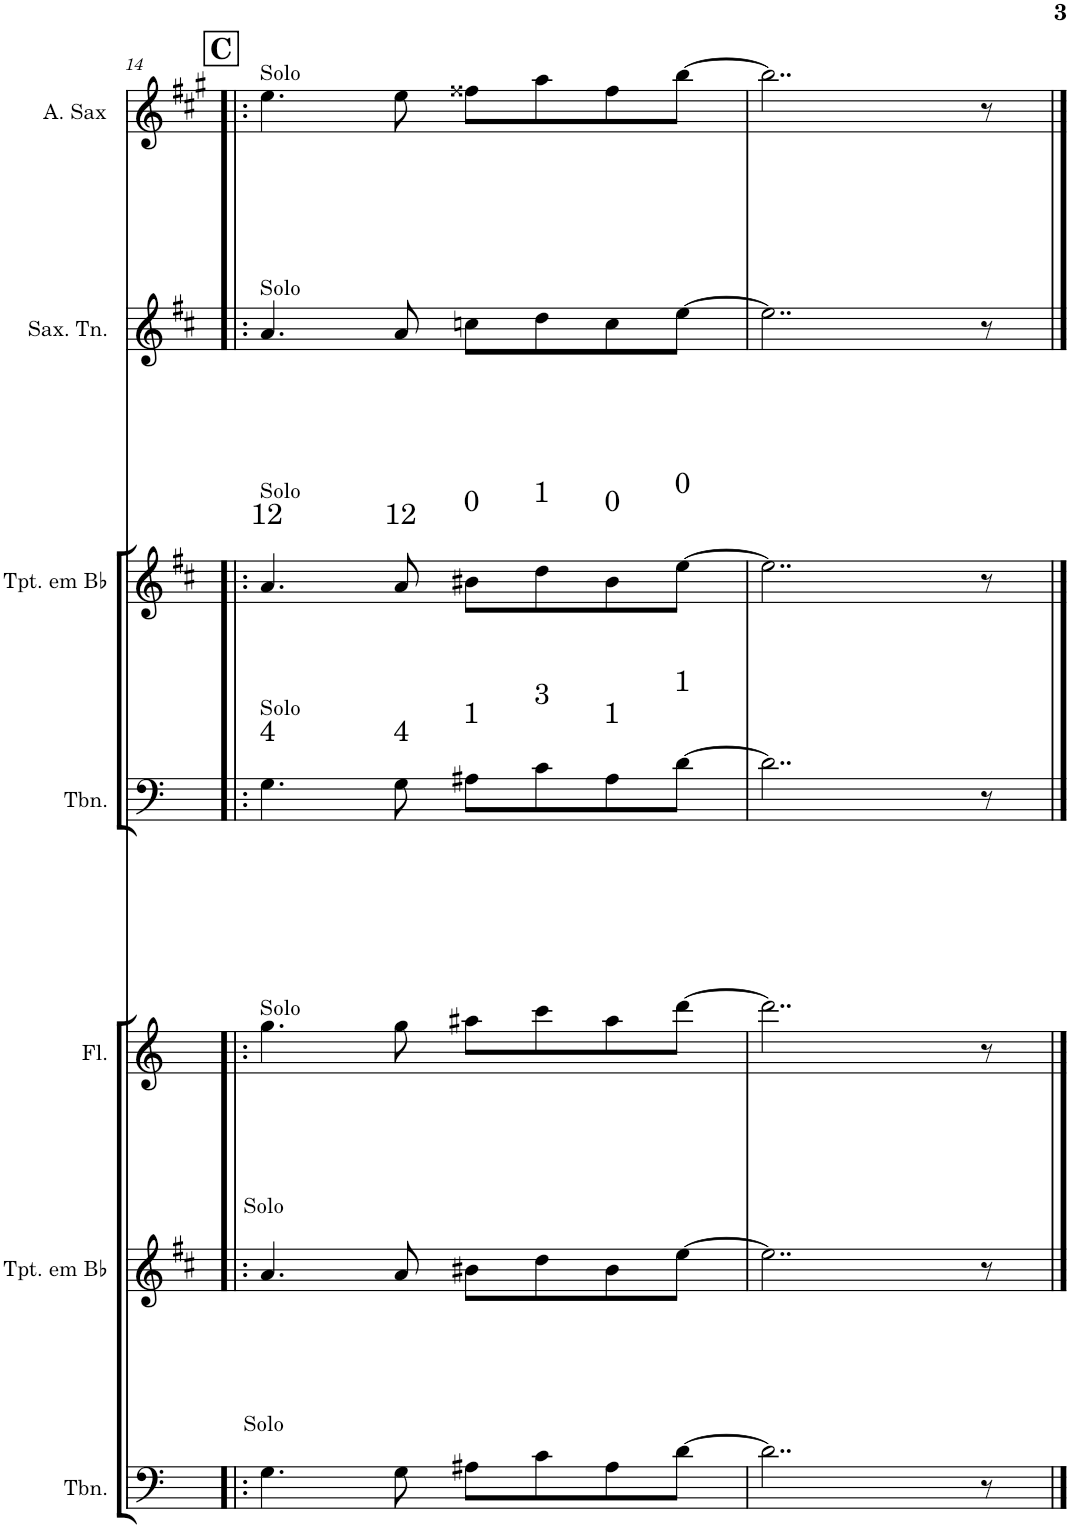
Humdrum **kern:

**kern	**kern	**kern	**kern	**kern	**kern	**kern
*part7	*part6	*part5	*part4	*part3	*part2	*part1
*staff7	*staff6	*staff5	*staff4	*staff3	*staff2	*staff1
*I"Trombone	*I"Trompete em Bb	*I"Flauta Transversal	*I"Trombone	*I"Trompete em Bb	*I"Saxofone Tenor	*I"Saxofone Alto
*I'Tbn.	*I'Tpt. em Bb	*I'Fl.	*I'Tbn.	*I'Tpt. em Bb	*I'Sax. Tn.	*
!!LO:PB:g=z
*clefF4	*clefG2	*clefG2	*clefF4	*clefG2	*clefG2	*clefG2
*	*Trd1c2	*	*	*Trd1c2	*Trd8c14	*Trd5c9
*k[]	*k[f#c#]	*k[]	*k[]	*k[f#c#]	*k[f#c#]	*k[f#c#g#]
*M4/4	*M4/4	*M4/4	*M4/4	*M4/4	*M4/4	*M4/4
!!LO:REH:place=s1:a:B:cj:fs=14:t=C
=14!|:	=14!|:	=14!|:	=14!|:	=14!|:	=14!|:	=14!|:
!	!	!	!	!	!	!LO:TX:a:t=Solo
!	!	!	!	!	!LO:TX:a:t=Solo	!
!	!	!	!	!LO:TX:a:t=Solo	!	!
!	!	!	!LO:TX:a:t=Solo	!	!	!
!	!	!LO:TX:a:t=Solo	!	!	!	!
!	!LO:TX:a:t=Solo	!	!	!	!	!
!LO:TX:a:t=Solo	!	!	!	!	!	!
4.G\	4.a/	4.gg\	4.G\	4.a/	4.a/	4.ee\
8G\	8a/	8gg\	8G\	8a/	8a/	8ee\
8A#X\L	8b#X\L	8aa#X\L	8A#X\L	8b#X\L	8ccn\L	8ff##X\L
8c\	8dd\	8ccc\	8c\	8dd\	8dd\	8aa\
8A#\	8b#\	8aa#\	8A#\	8b#\	8cc\	8ff##\
[8d\J	[8ee\J	[8ddd\J	[8d\J	[8ee\J	[8ee\J	[8bb\J
=15	=15	=15	=15	=15	=15	=15
2..d\]	2..ee\]	2..ddd\]	2..d\]	2..ee\]	2..ee\]	2..bb\]
8r	8r	8r	8r	8r	8r	8r
==	==	==	==	==	==	==
*-	*-	*-	*-	*-	*-	*-
